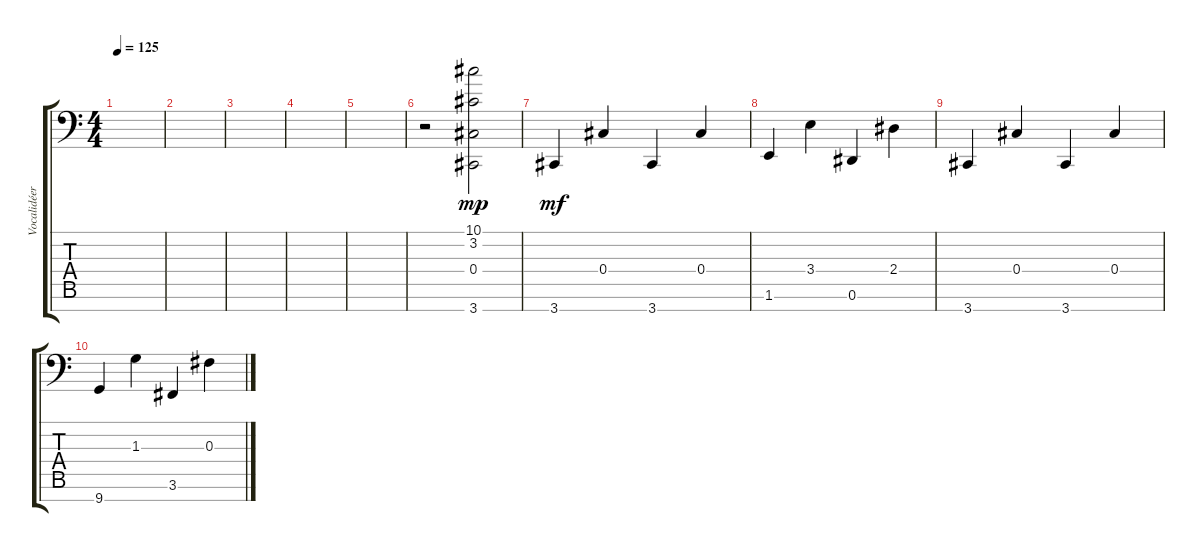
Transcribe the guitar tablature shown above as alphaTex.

\track ("Vocalidéer" "Vocalidéer") {instrument brasssection}
\staff {score tabs}
\tuning (Eb4 Bb3 Gb3 Db3 Ab2 Eb2 Bb1) {hide}
\ts (4 4)
\tempo 125
\clef f4
\ks c
|
|
|
|
|
r.2{instrument reversecymbal} (10.1 3.2 0.4 3.7).2{dy mp} |
3.7.4{dy mf instrument brasssection} 0.4.4 3.7.4 0.4.4 |
1.6.4 3.4.4 0.6.4 2.4.4 |
3.7.4 0.4.4 3.7.4 0.4.4 |
9.7.4 1.3.4 3.6.4 0.3.4
